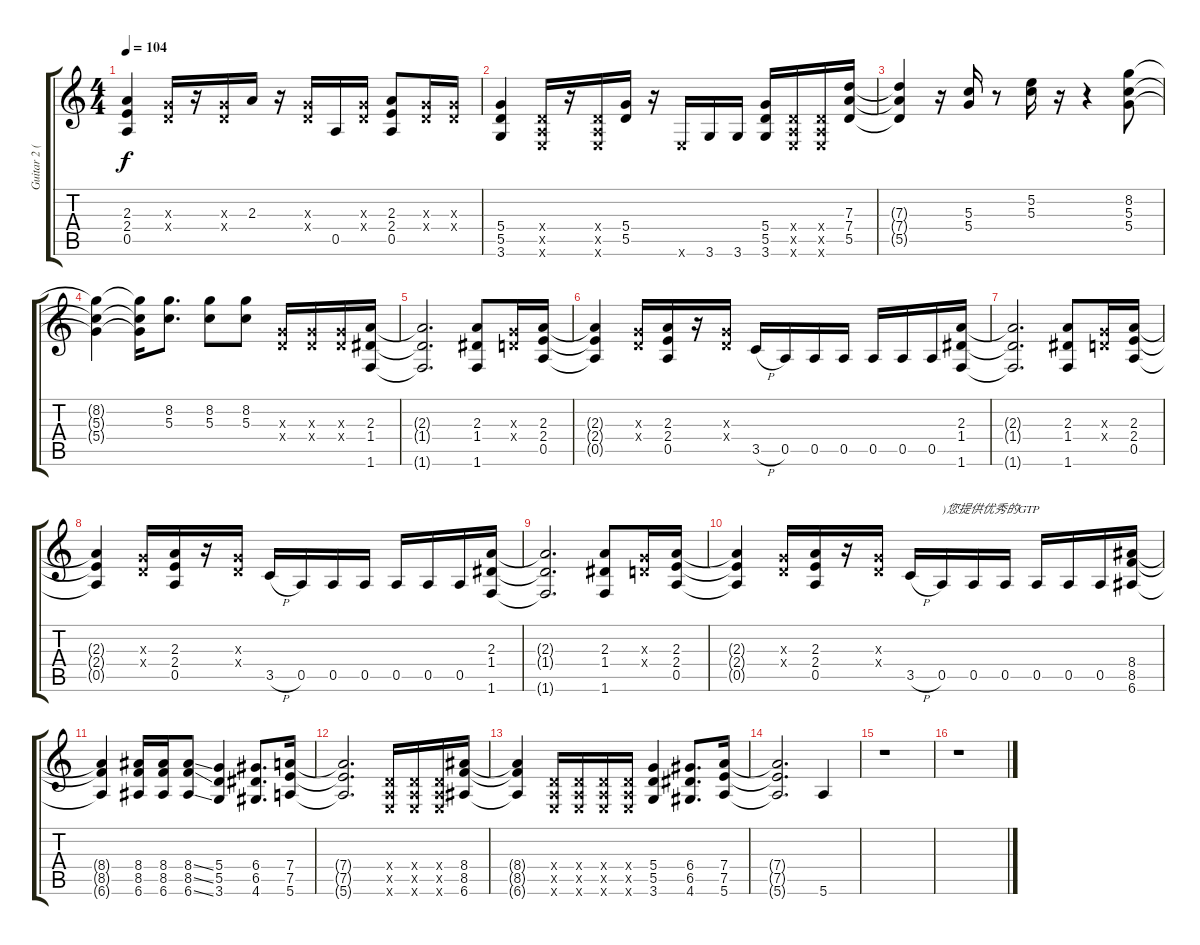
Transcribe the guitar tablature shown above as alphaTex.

\track ("Guitar 2 (Rhythm & Outro)" "Guitar 2 (") {instrument distortionguitar}
\staff {score tabs}
\tuning (E4 B3 G3 D3 A2 E2) {hide}
\ts (4 4)
\tempo 104
\clef g2
\ks c
(2.3{t} 2.4{t} 0.5{t}).4{dy f} (0.3{x} 0.4{x}).16 r.16 (0.3{x} 0.4{x}).16 2.3.16 r.16 (0.3{x} 0.4{x}).16 0.5.16 (0.3{x} 0.4{x}).16 (2.3 2.4 0.5).8 (0.3{x} 0.4{x}).16 (0.3{x} 0.4{x}).16 |
(5.4 5.5 3.6).4 (0.4{x} 0.5{x} 0.6{x}).16 r.16 (0.4{x} 0.5{x} 0.6{x}).16 (5.4 5.5).16 r.16 0.6{x}.16 3.6.16 3.6.16 (5.4 5.5 3.6).16 (0.4{x} 0.5{x} 0.6{x}).16 (0.4{x} 0.5{x} 0.6{x}).16 (7.3 7.4 5.5).16 |
(7.3{t} 7.4{t} 5.5{t}).4 r.16 (5.3 5.4).16 r.8 (5.2 5.3).16 r.16 r.4 (8.2 5.3 5.4).8 |
(8.2{t} 5.3{t} 5.4{t}).4 (8.2{t} 5.3{t} 5.4{t}).16 (8.2 5.3).8{d} (8.2 5.3).8 (8.2 5.3).8 (0.3{x} 0.4{x}).16 (0.3{x} 0.4{x}).16 (0.3{x} 0.4{x}).16 (2.3 1.4 1.6).16 |
(2.3{t} 1.4{t} 1.6{t}).2{d} (2.3 1.4 1.6).8 (0.3{x} 0.4{x}).16 (2.3 2.4 0.5).16 |
(2.3{t} 2.4{t} 0.5{t}).4 (0.3{x} 0.4{x}).16 (2.3 2.4 0.5).16 r.16 (0.3{x} 0.4{x}).16 3.5{h}.16 0.5.16 0.5.16 0.5.16 0.5.16 0.5.16 0.5.16 (2.3 1.4 1.6).16 |
(2.3{t} 1.4{t} 1.6{t}).2{d} (2.3 1.4 1.6).8 (0.3{x} 0.4{x}).16 (2.3 2.4 0.5).16 |
(2.3{t} 2.4{t} 0.5{t}).4 (0.3{x} 0.4{x}).16 (2.3 2.4 0.5).16 r.16 (0.3{x} 0.4{x}).16 3.5{h}.16 0.5.16 0.5.16 0.5.16 0.5.16 0.5.16 0.5.16 (2.3 1.4 1.6).16 |
(2.3{t} 1.4{t} 1.6{t}).2{d} (2.3 1.4 1.6).8 (0.3{x} 0.4{x}).16 (2.3 2.4 0.5).16 |
(2.3{t} 2.4{t} 0.5{t}).4 (0.3{x} 0.4{x}).16 (2.3 2.4 0.5).16 r.16 (0.3{x} 0.4{x}).16 3.5{h}.16 0.5.16{txt ")您提供优秀的GTP"} 0.5.16 0.5.16 0.5.16 0.5.16 0.5.16 (8.4 8.5 6.6).16 |
(8.4{t} 8.5{t} 6.6{t}).4 (8.4 8.5 6.6).16 (8.4 8.5 6.6).16 (8.4{ss} 8.5{ss} 6.6{ss}).8 (5.4 5.5 3.6).4 (6.4 6.5 4.6).8{d} (7.4 7.5 5.6).16 |
(7.4{t} 7.5{t} 5.6{t}).2{d} (0.4{x} 0.5{x} 0.6{x}).16 (0.4{x} 0.5{x} 0.6{x}).16 (0.4{x} 0.5{x} 0.6{x}).16 (8.4 8.5 6.6).16 |
(8.4{t} 8.5{t} 6.6{t}).4 (0.4{x} 0.5{x} 0.6{x}).16 (0.4{x} 0.5{x} 0.6{x}).16 (0.4{x} 0.5{x} 0.6{x}).16 (0.4{x} 0.5{x} 0.6{x}).16 (5.4 5.5 3.6).4 (6.4 6.5 4.6).8{d} (7.4 7.5 5.6).16 |
(7.4{t} 7.5{t} 5.6{t}).2{d} 5.6.4 |
r.1 |
r.1
